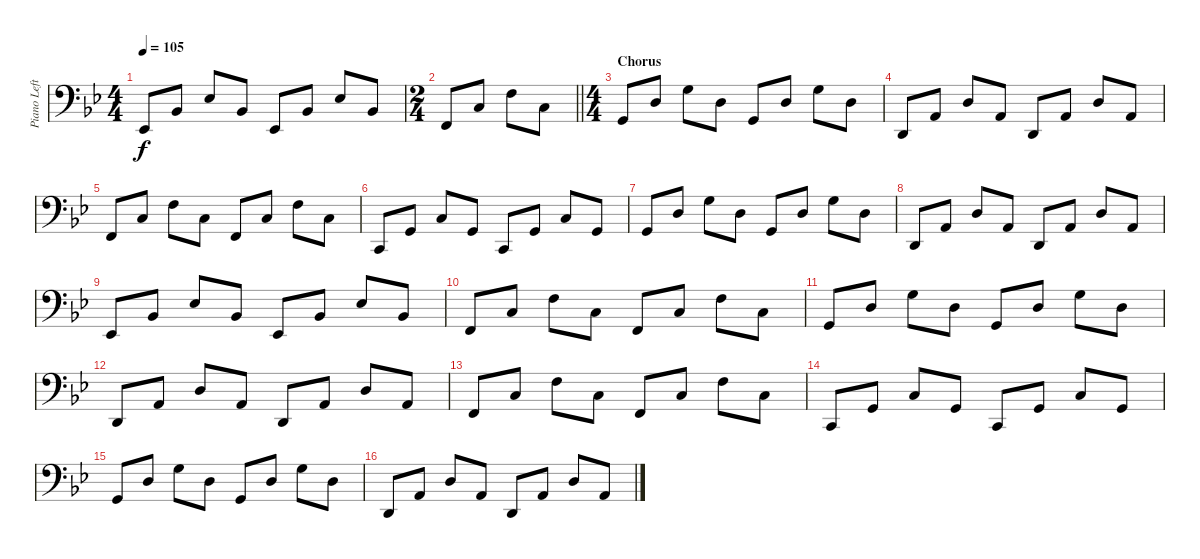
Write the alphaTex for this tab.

\track ("Piano Left" "Piano Left") {instrument acousticgrandpiano}
\staff {score}
\tuning (C3 G2 D2 A1 E1 B0) {hide}
\ts (4 4)
\tempo 105
\clef f4
\ks bb
11.5.8{dy f} 8.3.8 8.2.8 8.3.8 6.4.8 8.3.8 8.2.8 8.3.8 |
\ts (2 4)
\barLineRight lightlight
3.3.8 0.1.8 5.1.8 0.1.8 |
\ts (4 4)
\section ("" "Chorus")
0.2.8 2.1.8 7.1.8 7.2.8 0.2.8 7.2.8 7.1.8 7.2.8 |
0.3.8 7.3.8 7.2.8 7.3.8 0.3.8 7.3.8 7.2.8 7.3.8 |
8.4.8 0.1.8 5.1.8 0.1.8 3.3.8 0.1.8 5.1.8 0.1.8 |
3.4.8 0.2.8 0.1.8 0.2.8 3.4.8 0.2.8 0.1.8 0.2.8 |
0.2.8 2.1.8 7.1.8 7.2.8 0.2.8 7.2.8 7.1.8 7.2.8 |
0.3.8 7.3.8 7.2.8 7.3.8 0.3.8 7.3.8 7.2.8 7.3.8 |
6.4.8 8.3.8 8.2.8 8.3.8 6.4.8 8.3.8 8.2.8 8.3.8 |
8.4.8 0.1.8 5.1.8 0.1.8 3.3.8 0.1.8 5.1.8 0.1.8 |
0.2.8 2.1.8 7.1.8 7.2.8 0.2.8 7.2.8 7.1.8 7.2.8 |
0.3.8 7.3.8 7.2.8 7.3.8 0.3.8 7.3.8 7.2.8 7.3.8 |
8.4.8 0.1.8 5.1.8 0.1.8 3.3.8 0.1.8 5.1.8 0.1.8 |
3.4.8 0.2.8 0.1.8 0.2.8 3.4.8 0.2.8 0.1.8 0.2.8 |
0.2.8 2.1.8 7.1.8 7.2.8 0.2.8 7.2.8 7.1.8 7.2.8 |
0.3.8 7.3.8 7.2.8 7.3.8 0.3.8 7.3.8 7.2.8 7.3.8
